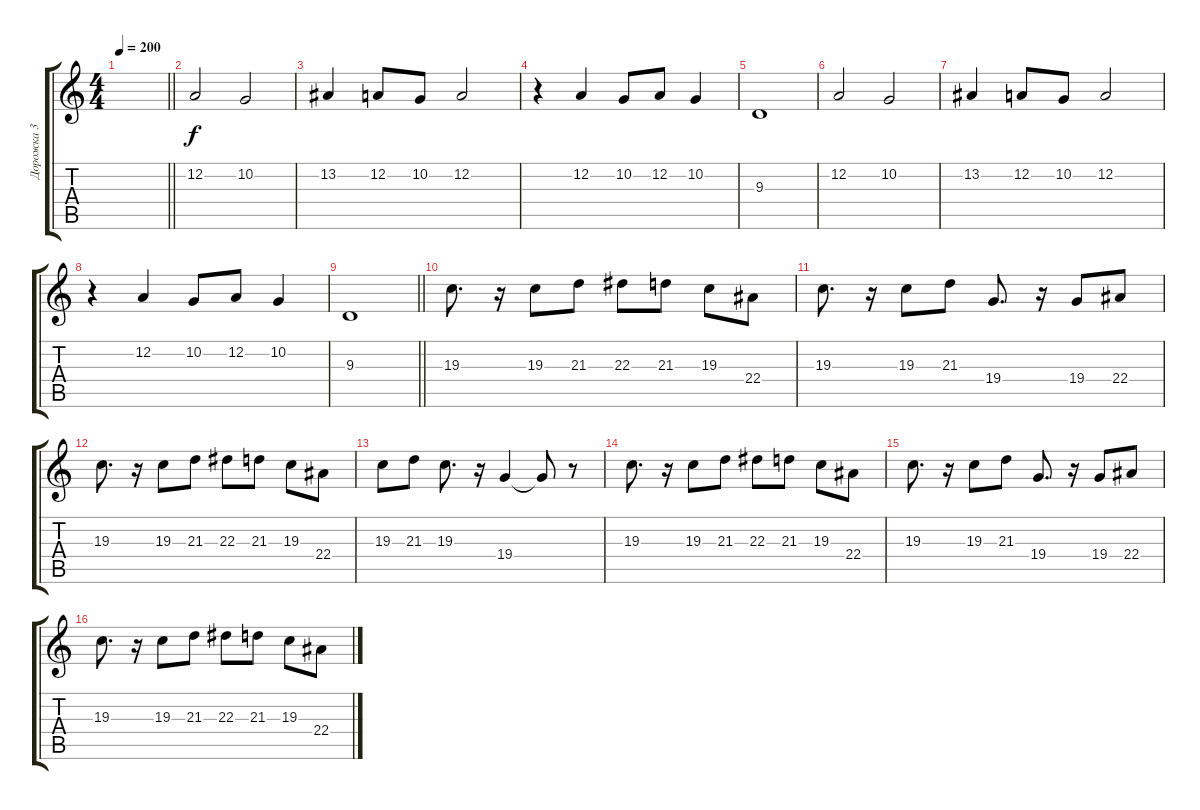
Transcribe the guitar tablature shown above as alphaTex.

\track ("Дорожка 3" "Дорожка 3") {instrument accordion}
\staff {score tabs}
\tuning (D4 A3 F3 C3 G2 D2) {hide}
\ts (4 4)
\tempo 200
\clef g2
\barLineRight lightlight
\ks c
|
\section ("" "")
12.2.2 10.2.2 |
13.2.4 12.2.8 10.2.8 12.2.2 |
r.4 12.2.4 10.2.8 12.2.8 10.2.4 |
9.3.1 |
12.2.2 10.2.2 |
13.2.4 12.2.8 10.2.8 12.2.2 |
r.4 12.2.4 10.2.8 12.2.8 10.2.4 |
\barLineRight lightlight
9.3.1 |
\section ("" "")
19.3.8{d} r.16 19.3.8 21.3.8 22.3.8 21.3.8 19.3.8 22.4.8 |
19.3.8{d} r.16 19.3.8 21.3.8 19.4.8{d} r.16 19.4.8 22.4.8 |
19.3.8{d} r.16 19.3.8 21.3.8 22.3.8 21.3.8 19.3.8 22.4.8 |
19.3.8 21.3.8 19.3.8{d} r.16 19.4.4 19.4{t}.8 r.8 |
19.3.8{d} r.16 19.3.8 21.3.8 22.3.8 21.3.8 19.3.8 22.4.8 |
19.3.8{d} r.16 19.3.8 21.3.8 19.4.8{d} r.16 19.4.8 22.4.8 |
19.3.8{d} r.16 19.3.8 21.3.8 22.3.8 21.3.8 19.3.8 22.4.8
